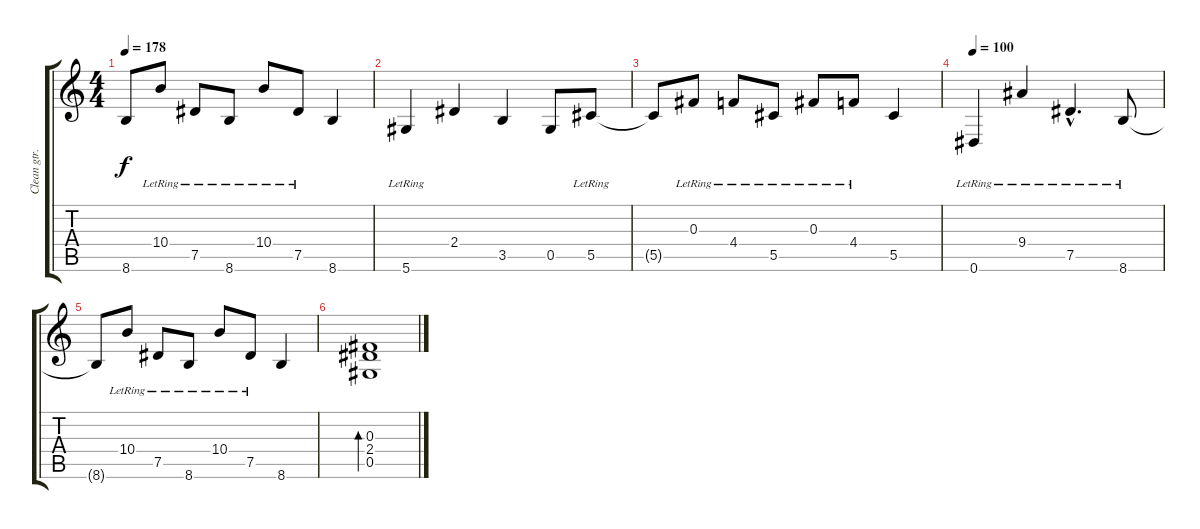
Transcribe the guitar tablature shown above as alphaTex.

\track ("Clean gtr." "Clean gtr.") {instrument electricguitarclean}
\staff {score tabs}
\tuning (Eb4 Bb3 Gb3 Db3 Ab2 Eb2) {hide}
\ts (4 4)
\tempo 178
\clef g2
\ks c
8.6{t}.8{dy f} 10.4{lr}.8 7.5{lr}.8 8.6{lr}.8 10.4{lr}.8 7.5{lr}.8 8.6.4 |
5.6{lr}.4 2.4.4 3.5.4 0.5.8 5.5{lr}.8 |
5.5{t}.8 0.3{lr}.8 4.4{lr}.8 5.5{lr}.8 0.3{lr}.8 4.4{lr}.8 5.5.4 |
\tempo 100
0.6{lr}.4 9.4{lr}.4 7.5{hac lr}.4{d} 8.6{lr}.8 |
8.6{t}.8 10.4{lr}.8 7.5{lr}.8 8.6{lr}.8 10.4{lr}.8 7.5{lr}.8 8.6.4 |
(0.3 2.4 0.5).1{bd 480}
